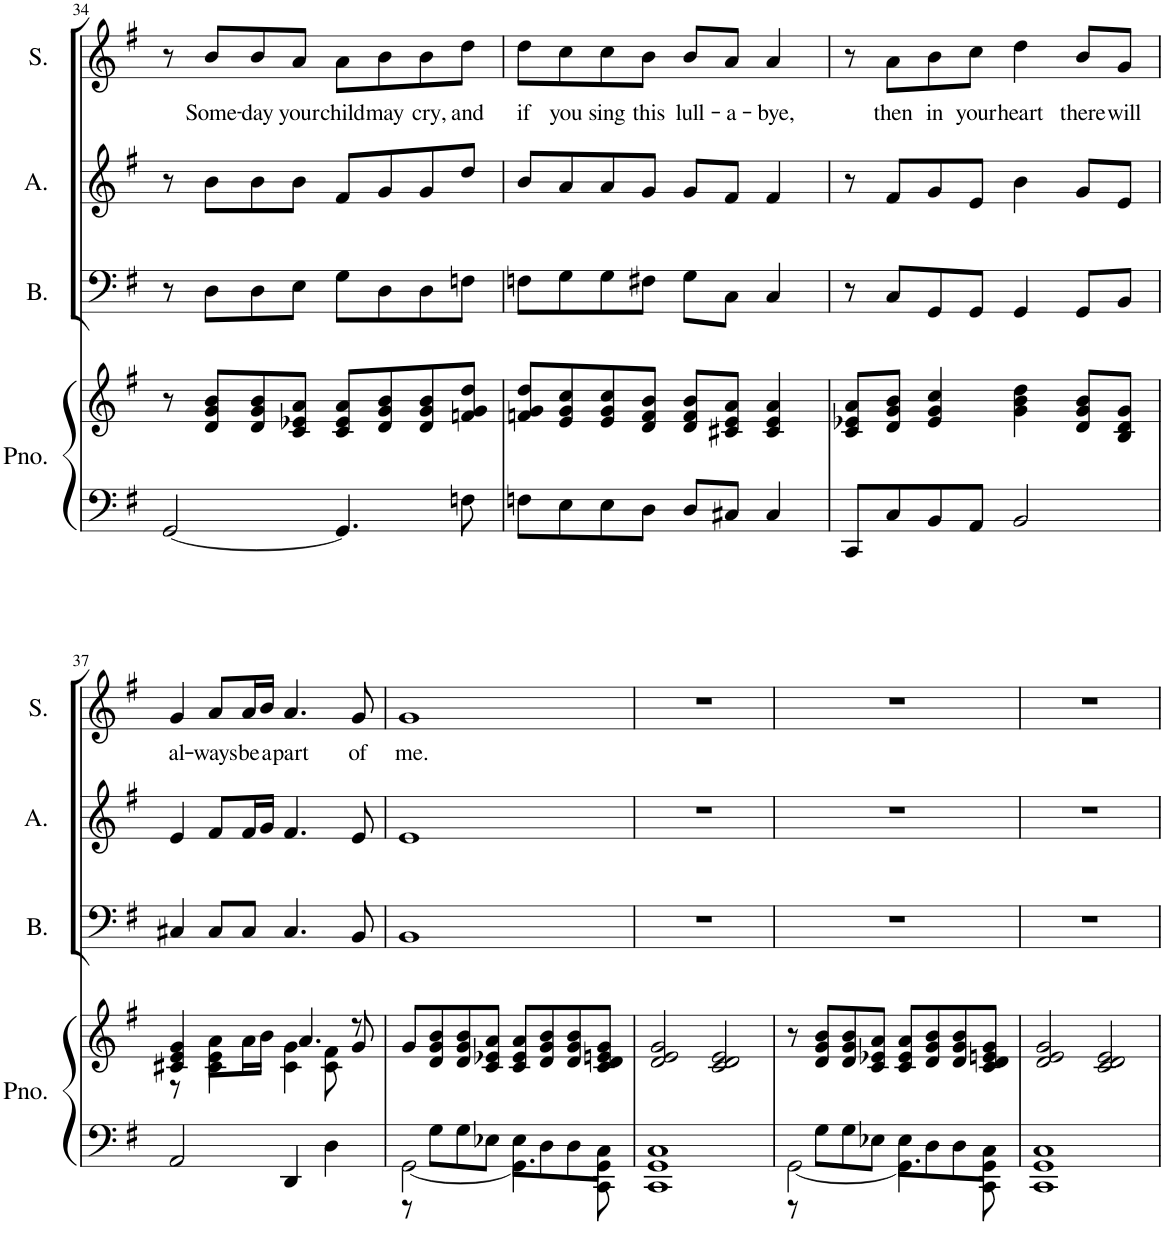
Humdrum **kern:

**kern	**kern	**kern	**kern	**kern	**text
*part4	*part4	*part3	*part2	*part1	*part1
*staff5	*staff4	*staff3	*staff2	*staff1	*staff1
*I"Piano	*	*I"Bass	*I"Alto	*I"Soprano	*
*I'Pno.	*	*I'B.	*I'A.	*I'S.	*
!!LO:PB:g=z
*clefF4	*clefG2	*clefF4	*clefG2	*clefG2	*
*k[f#]	*k[f#]	*k[f#]	*k[f#]	*k[f#]	*
*M4/4	*M4/4	*M4/4	*M4/4	*M4/4	*
*met(c)	*met(c)	*met(c)	*met(c)	*met(c)	*
=34	=34	=34	=34	=34	=34
[2GG/	8r	8r	8r	8r	.
!	!	!	!	!	!LO:LY:b
.	8d/ 8g/ 8b/L	8D\L	8b\L	8b/L	Some-
!	!	!	!	!	!LO:LY:b
.	8d/ 8g/ 8b/	8D\	8b\	8b/	-day
!	!	!	!	!	!LO:LY:b
.	8c/ 8e-X/ 8a/J	8E\J	8b\J	8a/J	your
!	!	!	!	!	!LO:LY:b
4.GG/]	8c/ 8e-/ 8a/L	8G\L	8f#/L	8a\L	child
!	!	!	!	!	!LO:LY:b
.	8d/ 8g/ 8b/	8D\	8g/	8b\	may
!	!	!	!	!	!LO:LY:b
.	8d/ 8g/ 8b/	8D\	8g/	8b\	cry,
!	!	!	!	!	!LO:LY:b
8Fn\	8fn/ 8g/ 8dd/J	8Fn\J	8dd/J	8dd\J	and
=35	=35	=35	=35	=35	=35
!	!	!	!	!	!LO:LY:b
8Fn\L	8fn/ 8g/ 8dd/L	8Fn\L	8b/L	8dd\L	if
!	!	!	!	!	!LO:LY:b
8E\	8e/ 8g/ 8cc/	8G\	8a/	8cc\	you
!	!	!	!	!	!LO:LY:b
8E\	8e/ 8g/ 8cc/	8G\	8a/	8cc\	sing
!	!	!	!	!	!LO:LY:b
8D\J	8d/ 8f/ 8b/J	8F#X\J	8g/J	8b\J	this
!	!	!	!	!	!LO:LY:b
8D/L	8d/ 8f/ 8b/L	8G\L	8g/L	8b/L	lull-
!	!	!	!	!	!LO:LY:b
8C#X/J	8c#X/ 8e/ 8a/J	8C\J	8f#/J	8a/J	-a-
!	!	!	!	!	!LO:LY:b
4C#/	4c#/ 4e/ 4a/	4C/	4f#/	4a/	-bye,
=36	=36	=36	=36	=36	=36
8CC/L	8c/ 8e-X/ 8a/L	8r	8r	8r	.
!	!	!	!	!	!LO:LY:b
8C/	8d/ 8g/ 8b/J	8C/L	8f#/L	8a\L	then
!	!	!	!	!	!LO:LY:b
8BB/	4e-/ 4g/ 4cc/	8GG/	8g/	8b\	in
!	!	!	!	!	!LO:LY:b
8AA/J	.	8GG/J	8e/J	8cc\J	your
!	!	!	!	!	!LO:LY:b
2BB/	4g\ 4b\ 4dd\	4GG/	4b\	4dd\	heart
!	!	!	!	!	!LO:LY:b
.	8d/ 8g/ 8b/L	8GG/L	8g/L	8b/L	there
!	!	!	!	!	!LO:LY:b
.	8B/ 8d/ 8g/J	8BB/J	8e/J	8g/J	will
!!LO:LB:g=z
=37	=37	=37	=37	=37	=37
*	*^	*	*	*	*
!	!	!	!	!	!	!LO:LY:b
2AA/	4c#X/ 4e/ 4g/	8r	4C#X/	4e/	4g/	al-
.	.	8ryy	.	.	.	.
!	!	!	!	!	!	!LO:LY:b
.	4c#\ 4e\	8a\L	8C#/L	8f#/L	8a/L	-ways
!	!	!	!	!	!	!LO:LY:b
.	.	16a\L	8C#/J	16f#/L	16a/L	be
!	!	!	!	!	!	!LO:LY:b
.	.	16b\JJ	.	16g/JJ	16b/JJ	a
!	!	!	!	!	!	!LO:LY:b
4DD/	4c#\ 4g\	4.a/	4.C#/	4.f#/	4.a/	part
4D\	8c#\ 8f#\	.	.	.	.	.
!	!	!	!	!	!	!LO:LY:b
.	8r	8g/	8BB/	8e/	8g/	of
=38	=38	=38	=38	=38	=38	=38
*^	*	*	*	*	*	*
!	!	!	!	!	!	!	!LO:LY:b
*	*	*v	*v	*	*	*	*
[2GG\	8r	8g/L	1BB	1e	1g	me.
.	8G\L	8d/ 8g/ 8b/	.	.	.	.
.	8G\	8d/ 8g/ 8b/	.	.	.	.
.	8E-X\J	8c/ 8e-X/ 8a/J	.	.	.	.
4.GG\]	8E-\L	8c/ 8e-/ 8a/L	.	.	.	.
.	8D\	8d/ 8g/ 8b/	.	.	.	.
.	8D\	8d/ 8g/ 8b/	.	.	.	.
8CC\ 8GG\	8C\J	8c/ 8d/ 8en/ 8g/J	.	.	.	.
*v	*v	*	*	*	*	*
=39	=39	=39	=39	=39	=39
1CC 1GG 1C	2d/ 2e/ 2g/	1r	1r	1r	.
.	2c/ 2d/ 2e/	.	.	.	.
=40	=40	=40	=40	=40	=40
*^	*	*	*	*	*
[2GG\	8r	8r	1r	1r	1r	.
.	8G\L	8d/ 8g/ 8b/L	.	.	.	.
.	8G\	8d/ 8g/ 8b/	.	.	.	.
.	8E-X\J	8c/ 8e-X/ 8a/J	.	.	.	.
4.GG\]	8E-\L	8c/ 8e-/ 8a/L	.	.	.	.
.	8D\	8d/ 8g/ 8b/	.	.	.	.
.	8D\	8d/ 8g/ 8b/	.	.	.	.
8CC\ 8GG\	8C\J	8c/ 8d/ 8en/ 8g/J	.	.	.	.
*v	*v	*	*	*	*	*
=41	=41	=41	=41	=41	=41
1CC 1GG 1C	2d/ 2e/ 2g/	1r	1r	1r	.
.	2c/ 2d/ 2e/	.	.	.	.
=	=	=	=	=	=
*-	*-	*-	*-	*-	*-
